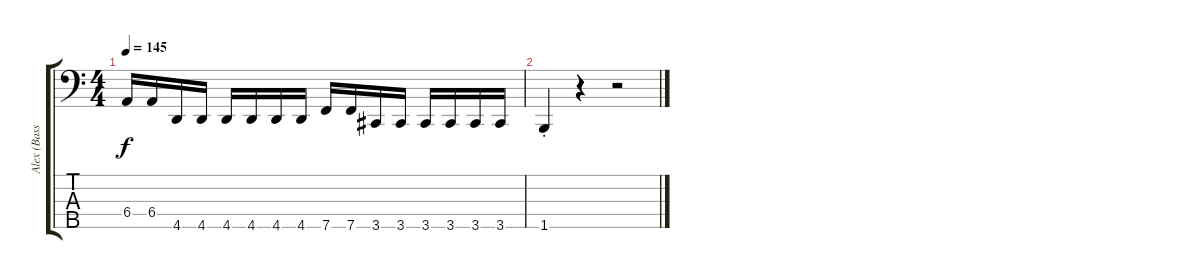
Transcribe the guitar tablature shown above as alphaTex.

\track ("Alex (Bass)" "Alex (Bass") {instrument electricbassfinger}
\staff {score tabs}
\tuning (Gb2 Db2 Ab1 Eb1 Bb0) {hide}
\ts (4 4)
\tempo 145
\clef f4
\ks c
6.4.16{dy f} 6.4.16 4.5.16 4.5.16 4.5.16 4.5.16 4.5.16 4.5.16 7.5.16 7.5.16 3.5.16 3.5.16 3.5.16 3.5.16 3.5.16 3.5.16 |
1.5{st}.4 r.4 r.2
